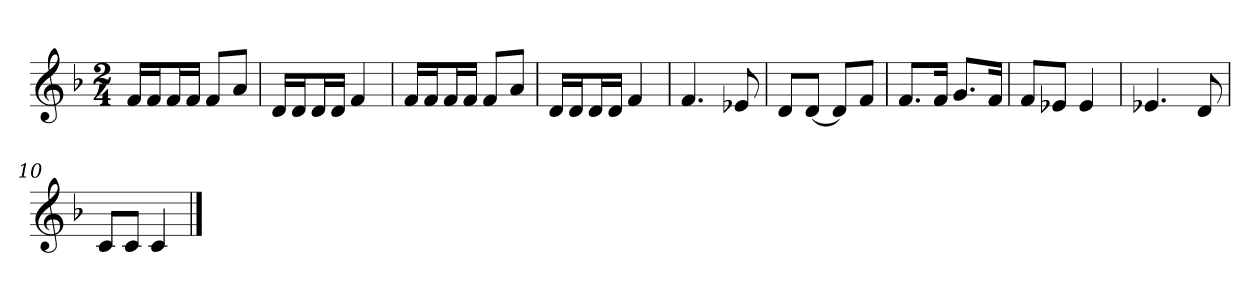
**kern
*part1
*staff1
*k[b-]
*M2/4
*MM120
=1
16fLL
16fJ
16fL
16fJJ
8fL
8aJ
=2
16dLL
16dJ
16dL
16dJJ
4f
=3
16fLL
16fJ
16fL
16fJJ
8fL
8aJ
=4
16dLL
16dJ
16dL
16dJJ
4f
=5
4.f
8e-X
=6
8dL
[8dJ
8dL]
8fJ
=7
8.fL
16fJk
8.gL
16fJk
=8
8fL
8e-XJ
4e-
=9
4.e-X
8d
=10
8cL
8cJ
4c
==
*-
